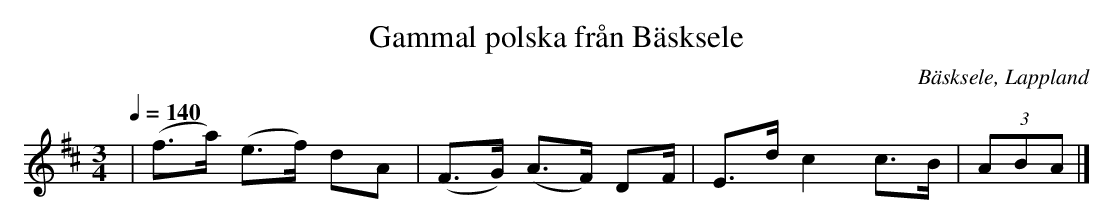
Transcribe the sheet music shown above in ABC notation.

X:1
T:Gammal polska från Bäsksele
O:Bäsksele, Lappland
Q:1/4=140
M:3/4
L:1/16
K:D
V:1
|(f3a) (e3f) d2A2 | (F3G) (A3F) D2F | E3d c4 c3B | (3A2B2A2 |]
